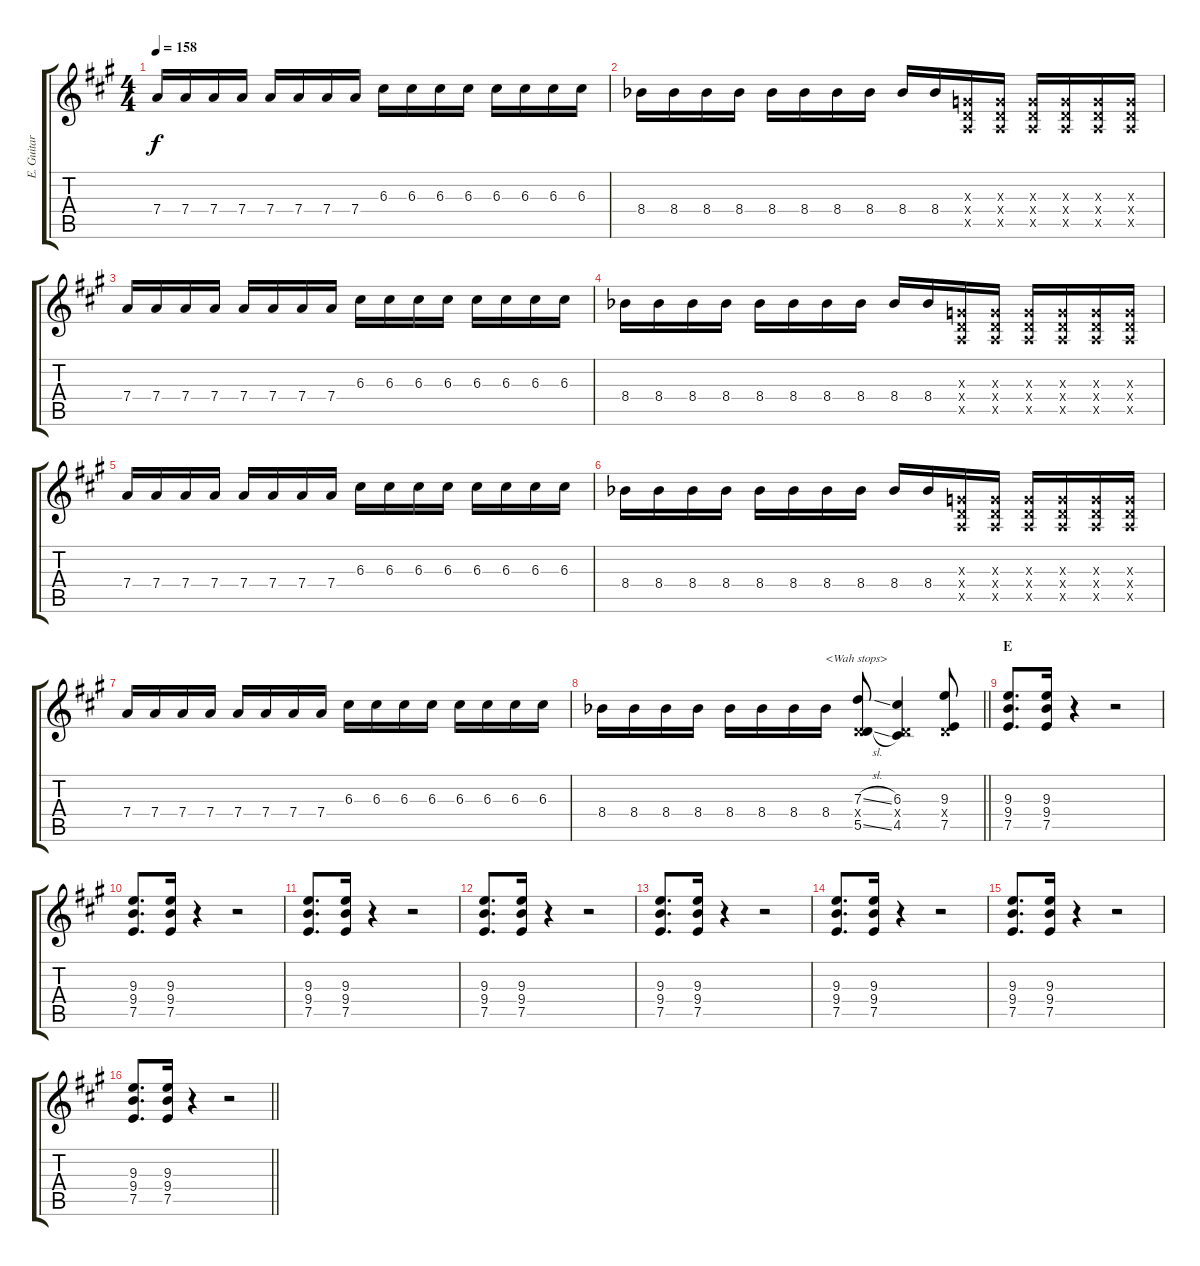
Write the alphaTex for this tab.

\track ("E. Guitar II" "E. Guitar ") {instrument overdrivenguitar}
\staff {score tabs}
\tuning (E4 B3 G3 D3 A2 E2) {hide}
\ts (4 4)
\tempo 158
\clef g2
\ks a
7.4.16{dy f} 7.4.16 7.4.16 7.4.16 7.4.16 7.4.16 7.4.16 7.4.16 6.3.16 6.3.16 6.3.16 6.3.16 6.3.16 6.3.16 6.3.16 6.3.16 |
8.4{acc b}.16 8.4{acc b}.16 8.4{acc b}.16 8.4{acc b}.16 8.4{acc b}.16 8.4{acc b}.16 8.4{acc b}.16 8.4{acc b}.16 8.4{acc b}.16 8.4{acc b}.16 (0.3{x} 0.4{x} 0.5{x}).16 (0.3{x} 0.4{x} 0.5{x}).16 (0.3{x} 0.4{x} 0.5{x}).16 (0.3{x} 0.4{x} 0.5{x}).16 (0.3{x} 0.4{x} 0.5{x}).16 (0.3{x} 0.4{x} 0.5{x}).16 |
7.4.16 7.4.16 7.4.16 7.4.16 7.4.16 7.4.16 7.4.16 7.4.16 6.3.16 6.3.16 6.3.16 6.3.16 6.3.16 6.3.16 6.3.16 6.3.16 |
8.4{acc b}.16 8.4{acc b}.16 8.4{acc b}.16 8.4{acc b}.16 8.4{acc b}.16 8.4{acc b}.16 8.4{acc b}.16 8.4{acc b}.16 8.4{acc b}.16 8.4{acc b}.16 (0.3{x} 0.4{x} 0.5{x}).16 (0.3{x} 0.4{x} 0.5{x}).16 (0.3{x} 0.4{x} 0.5{x}).16 (0.3{x} 0.4{x} 0.5{x}).16 (0.3{x} 0.4{x} 0.5{x}).16 (0.3{x} 0.4{x} 0.5{x}).16 |
7.4.16 7.4.16 7.4.16 7.4.16 7.4.16 7.4.16 7.4.16 7.4.16 6.3.16 6.3.16 6.3.16 6.3.16 6.3.16 6.3.16 6.3.16 6.3.16 |
8.4{acc b}.16 8.4{acc b}.16 8.4{acc b}.16 8.4{acc b}.16 8.4{acc b}.16 8.4{acc b}.16 8.4{acc b}.16 8.4{acc b}.16 8.4{acc b}.16 8.4{acc b}.16 (0.3{x} 0.4{x} 0.5{x}).16 (0.3{x} 0.4{x} 0.5{x}).16 (0.3{x} 0.4{x} 0.5{x}).16 (0.3{x} 0.4{x} 0.5{x}).16 (0.3{x} 0.4{x} 0.5{x}).16 (0.3{x} 0.4{x} 0.5{x}).16 |
7.4.16 7.4.16 7.4.16 7.4.16 7.4.16 7.4.16 7.4.16 7.4.16 6.3.16 6.3.16 6.3.16 6.3.16 6.3.16 6.3.16 6.3.16 6.3.16 |
\barLineRight lightlight
8.4{acc b}.16 8.4{acc b}.16 8.4{acc b}.16 8.4{acc b}.16 8.4{acc b}.16 8.4{acc b}.16 8.4{acc b}.16 8.4{acc b}.16{txt "<Wah stops>"} (7.3{sl} 0.4{x} 5.5{sl}).8 (6.3 0.4{x} 4.5).4 (9.3 0.4{x} 7.5).8 |
\section ("" "E")
(9.3 9.4 7.5).8{d} (9.3 9.4 7.5).16 r.4 r.2 |
(9.3 9.4 7.5).8{d} (9.3 9.4 7.5).16 r.4 r.2 |
(9.3 9.4 7.5).8{d} (9.3 9.4 7.5).16 r.4 r.2 |
(9.3 9.4 7.5).8{d} (9.3 9.4 7.5).16 r.4 r.2 |
(9.3 9.4 7.5).8{d} (9.3 9.4 7.5).16 r.4 r.2 |
(9.3 9.4 7.5).8{d} (9.3 9.4 7.5).16 r.4 r.2 |
(9.3 9.4 7.5).8{d} (9.3 9.4 7.5).16 r.4 r.2 |
\barLineRight lightlight
(9.3 9.4 7.5).8{d} (9.3 9.4 7.5).16 r.4 r.2
